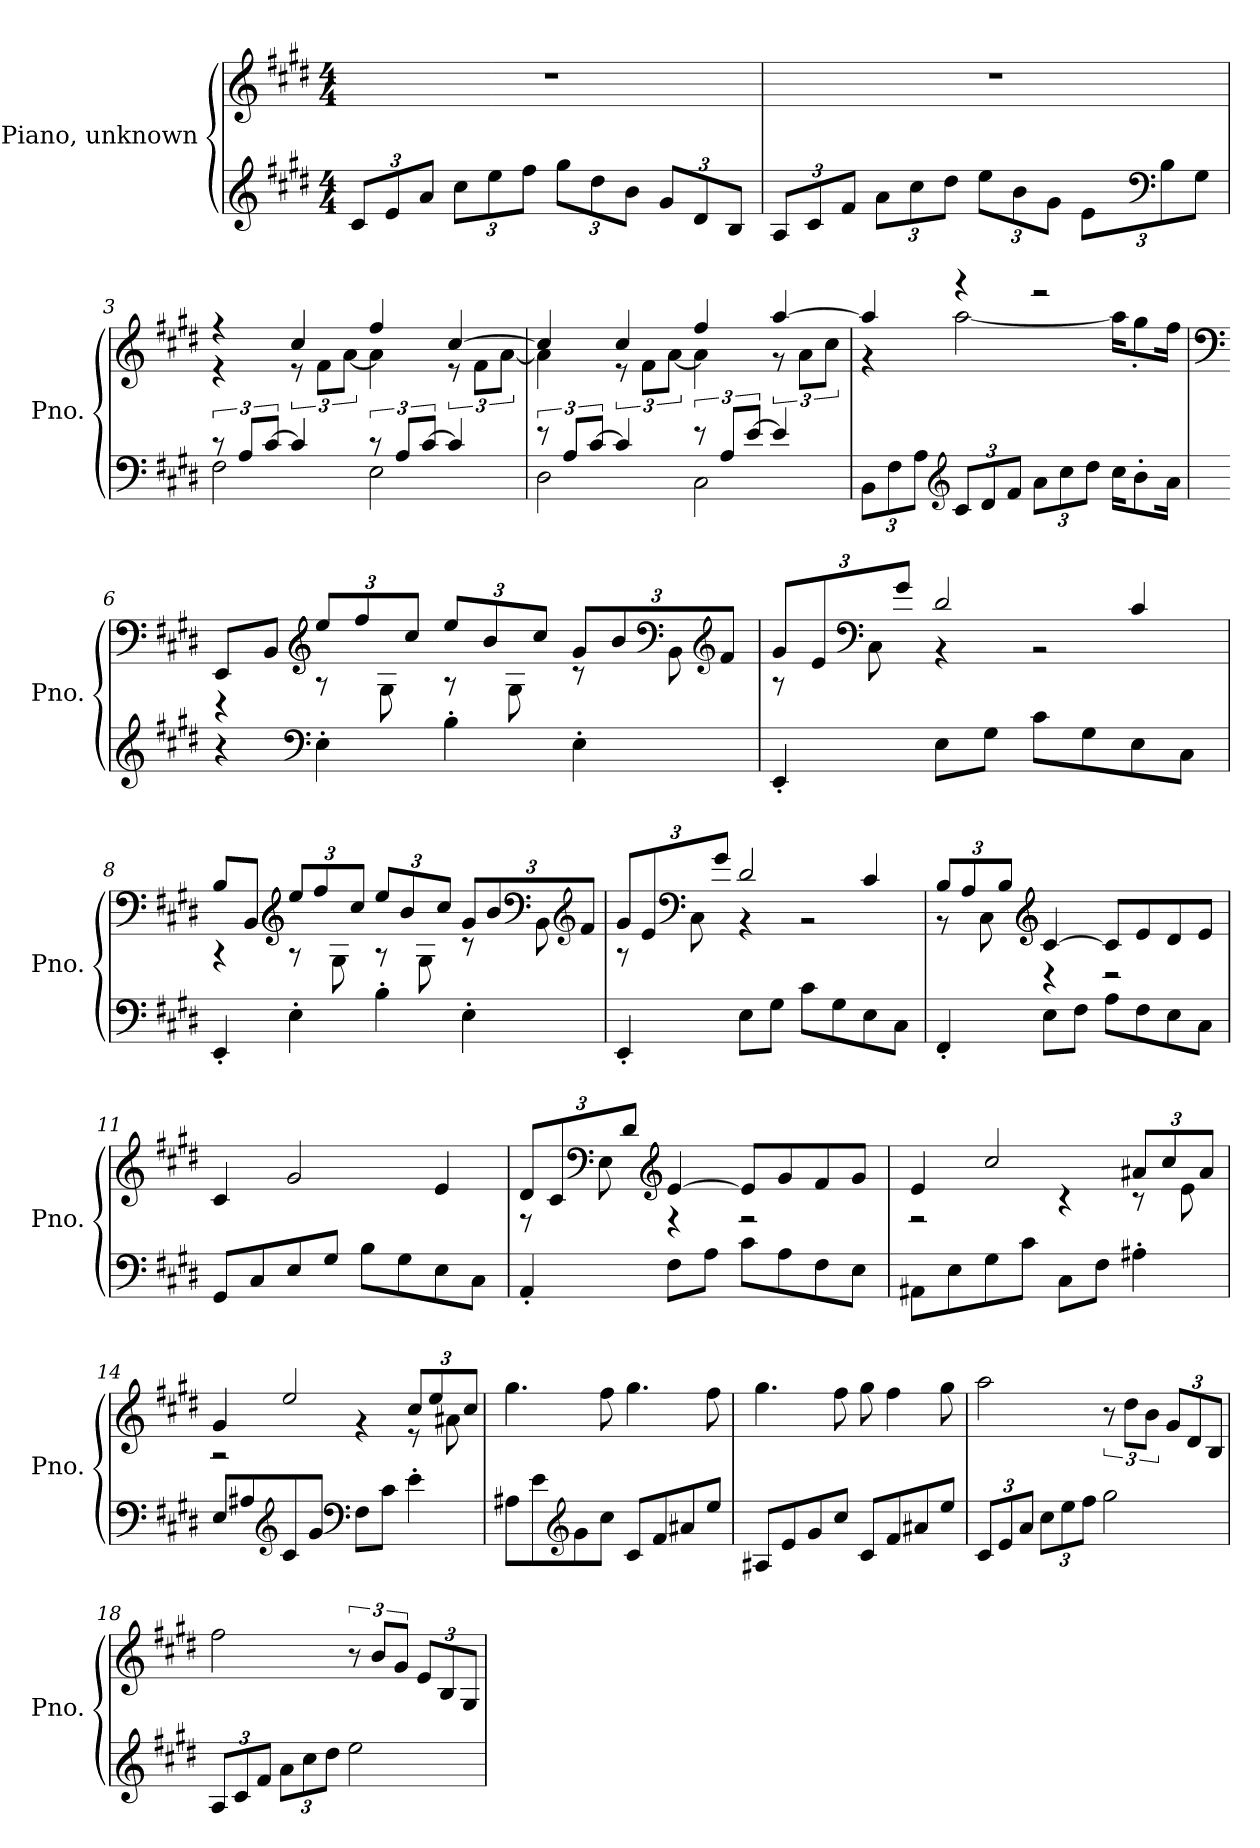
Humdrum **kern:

**kern	**kern
*part1	*part1
*staff2	*staff1
*I"Piano, unknown	*
*I'Pno.	*
*clefG2	*clefG2
*k[f#c#g#d#]	*k[f#c#g#d#]
*M4/4	*M4/4
*MM120	*MM120
*Xbrackettup	*
=1	=1
12c#/L	1r
12e/	.
12a/J	.
12cc#\L	.
12ee\	.
12ff#\J	.
12gg#\L	.
12dd#\	.
12b\J	.
12g#/L	.
12d#/	.
12B/J	.
=2	=2
12A/L	1r
12c#/	.
12f#/J	.
12a\L	.
12cc#\	.
12dd#\J	.
12ee\L	.
12b\	.
12g#\J	.
12e\L	.
*clefF4	*
12B\	.
12G#\J	.
=3	=3
*brackettup	*
*^	*^
12r	2F#\	4r	4r
12A/L	.	.	.
[12c#/J	.	.	.
4c#/]	.	4cc#/	12r
.	.	.	12f#\L
.	.	.	[12a\J
12r	2E\	4ff#/	4a\]
12A/L	.	.	.
[12c#/J	.	.	.
4c#/]	.	[4cc#/	12r
.	.	.	12f#\L
.	.	.	[12a\J
!!LO:LB:g=z	!!
=4	=4	=4	=4
12r	2D#\	4cc#/]	4a\]
12A/L	.	.	.
[12c#/J	.	.	.
4c#/]	.	4cc#/	12r
.	.	.	12f#\L
.	.	.	[12a\J
12r	2C#\	4ff#/	4a\]
12A/L	.	.	.
[12e/J	.	.	.
4e/]	.	[4aa/	12r
.	.	.	12a\L
.	.	.	12cc#\J
*v	*v	*	*
=5	=5	=5
*Xbrackettup	*	*
12BB\L	4aa/]	4r
12F#\	.	.
12A\J	.	.
*clefG2	*	*
12c#/L	4r	[2aa\
12d#/	.	.
12f#/J	.	.
12a\L	2r	.
12cc#\	.	.
12dd#\J	.	.
16cc#\KL	.	16aa\KL]
8b'\	.	8gg#'\
16a\Jk	.	16ff#\Jk
!!LO:LB:g=z	!!
=6	=6	=6
*	*clefF4	*
4r	8EE/L	4r
.	8BB/J	.
*clefF4	*clefG2	*
*	*Xbrackettup	*
4E'\	12ee/L	8r
.	12ff#/	.
.	.	8G#\
.	12cc#/J	.
4B'\	12ee/L	8r
.	12b/	.
.	.	8G#\
.	12cc#/J	.
4E'\	12g#/L	8r
.	12b/	.
*	*clefF4	*
.	.	8BB\
*	*clefG2	*
.	12f#/J	.
=7	=7	=7
4EE'/	12g#/L	8r
.	12e/	.
*	*clefF4	*
.	.	8C#\
.	12g#/J	.
8E\L	2d#/	4r
8G#\J	.	.
8c#\L	.	2r
8G#\	.	.
8E\	4c#/	.
8C#\J	.	.
!!LO:LB:g=z	!!
=8	=8	=8
4EE'/	8B/L	4r
.	8BB/J	.
*	*clefG2	*
4E'\	12ee/L	8r
.	12ff#/	.
.	.	8G#\
.	12cc#/J	.
4B'\	12ee/L	8r
.	12b/	.
.	.	8G#\
.	12cc#/J	.
4E'\	12g#/L	8r
.	12b/	.
*	*clefF4	*
.	.	8BB\
*	*clefG2	*
.	12f#/J	.
=9	=9	=9
4EE'/	12g#/L	8r
.	12e/	.
*	*clefF4	*
.	.	8C#\
.	12g#/J	.
8E\L	2d#/	4r
8G#\J	.	.
8c#\L	.	2r
8G#\	.	.
8E\	4c#/	.
8C#\J	.	.
=10	=10	=10
4FF#'/	12B/L	8r
.	12A/	.
.	.	8C#\
.	12B/J	.
*	*clefG2	*
8E\L	[4c#/	4r
8F#\J	.	.
8A\L	8c#/L]	2r
8F#\	8e/	.
8E\	8d#/	.
8C#\J	8e/J	.
*	*v	*v
!!LO:LB:g=z
=11	=11
8GG#/L	4c#/
8C#/	.
8E/	2g#/
8G#/J	.
8B\L	.
8G#\	.
8E\	4e/
8C#\J	.
=12	=12
*	*^
4AA'/	12d#/L	8r
.	12c#/	.
*	*clefF4	*
.	.	8E\
.	12d#/J	.
*	*clefG2	*
8F#\L	[4e/	4r
8A\J	.	.
8c#\L	8e/L]	2r
8A\	8g#/	.
8F#\	8f#/	.
8E\J	8g#/J	.
=13	=13	=13
8AA#X\L	4e/	2r
8E\	.	.
8G#\	2cc#/	.
8c#\J	.	.
8C#\L	.	4r
8F#\J	.	.
4A#X'\	12a#X/L	8r
.	12cc#/	.
.	.	8e\
.	12a#/J	.
!!LO:LB:g=z	!!
=14	=14	=14
8E/L	4g#/	2r
8A#X/	.	.
*clefG2	*	*
8c#/	2ee/	.
8g#/J	.	.
*clefF4	*	*
8F#\L	.	4r
8c#\J	.	.
4e'\	12cc#/L	8r
.	12ee/	.
.	.	8a#X\
.	12cc#/J	.
*	*v	*v
=15	=15
8A#X\L	4.gg#\
8e\	.
*clefG2	*
8g#\	.
8cc#\J	8ff#\
8c#/L	4.gg#\
8f#/	.
8a#X/	.
8ee/J	8ff#\
=16	=16
8A#X/L	4.gg#\
8e/	.
8g#/	.
8cc#/J	8ff#\
8c#/L	8gg#\
8f#/	4ff#\
8a#X/	.
8ee/J	8gg#\
!!LO:PB:g=z
=17	=17
12c#/L	2aa\
12e/	.
12a/J	.
12cc#\L	.
12ee\	.
12ff#\J	.
*	*brackettup
2gg#\	12r
.	12dd#\L
.	12b\J
*	*Xbrackettup
.	12g#/L
.	12d#/
.	12B/J
=18	=18
12A/L	2ff#\
12c#/	.
12f#/J	.
12a\L	.
12cc#\	.
12dd#\J	.
*	*brackettup
2ee\	12r
.	12b/L
.	12g#/J
*	*Xbrackettup
.	12e/L
.	12B/
.	12G#/J
=	=
*-	*-
